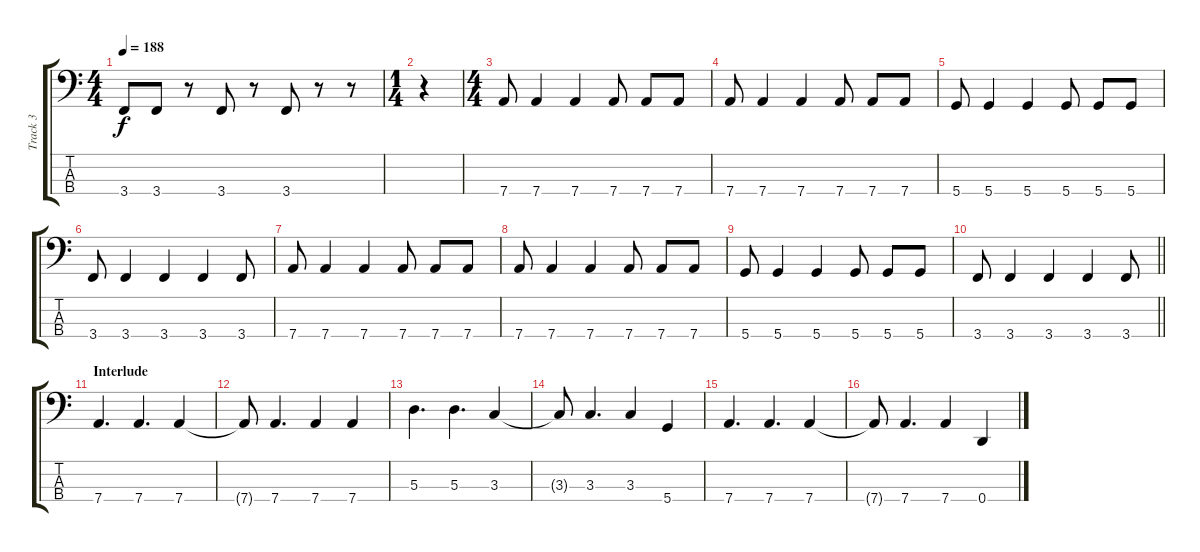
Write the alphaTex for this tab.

\track ("Track 3" "Track 3") {instrument electricbasspick}
\staff {score tabs}
\tuning (G2 D2 A1 D1) {hide}
\ts (4 4)
\tempo 188
\clef f4
\ks c
3.4.8{dy f} 3.4.8 r.8 3.4.8 r.8 3.4.8 r.8 r.8 |
\ts (1 4)
r.4 |
\ts (4 4)
7.4.8 7.4.4 7.4.4 7.4.8 7.4.8 7.4.8 |
7.4.8 7.4.4 7.4.4 7.4.8 7.4.8 7.4.8 |
5.4.8 5.4.4 5.4.4 5.4.8 5.4.8 5.4.8 |
3.4.8 3.4.4 3.4.4 3.4.4 3.4.8 |
7.4.8 7.4.4 7.4.4 7.4.8 7.4.8 7.4.8 |
7.4.8 7.4.4 7.4.4 7.4.8 7.4.8 7.4.8 |
5.4.8 5.4.4 5.4.4 5.4.8 5.4.8 5.4.8 |
\barLineRight lightlight
3.4.8 3.4.4 3.4.4 3.4.4 3.4.8 |
\section ("" "Interlude")
7.4.4{d} 7.4.4{d} 7.4.4 |
7.4{t}.8 7.4.4{d} 7.4.4 7.4.4 |
5.3.4{d} 5.3.4{d} 3.3.4 |
3.3{t}.8 3.3.4{d} 3.3.4 5.4.4 |
7.4.4{d} 7.4.4{d} 7.4.4 |
7.4{t}.8 7.4.4{d} 7.4.4 0.4.4
